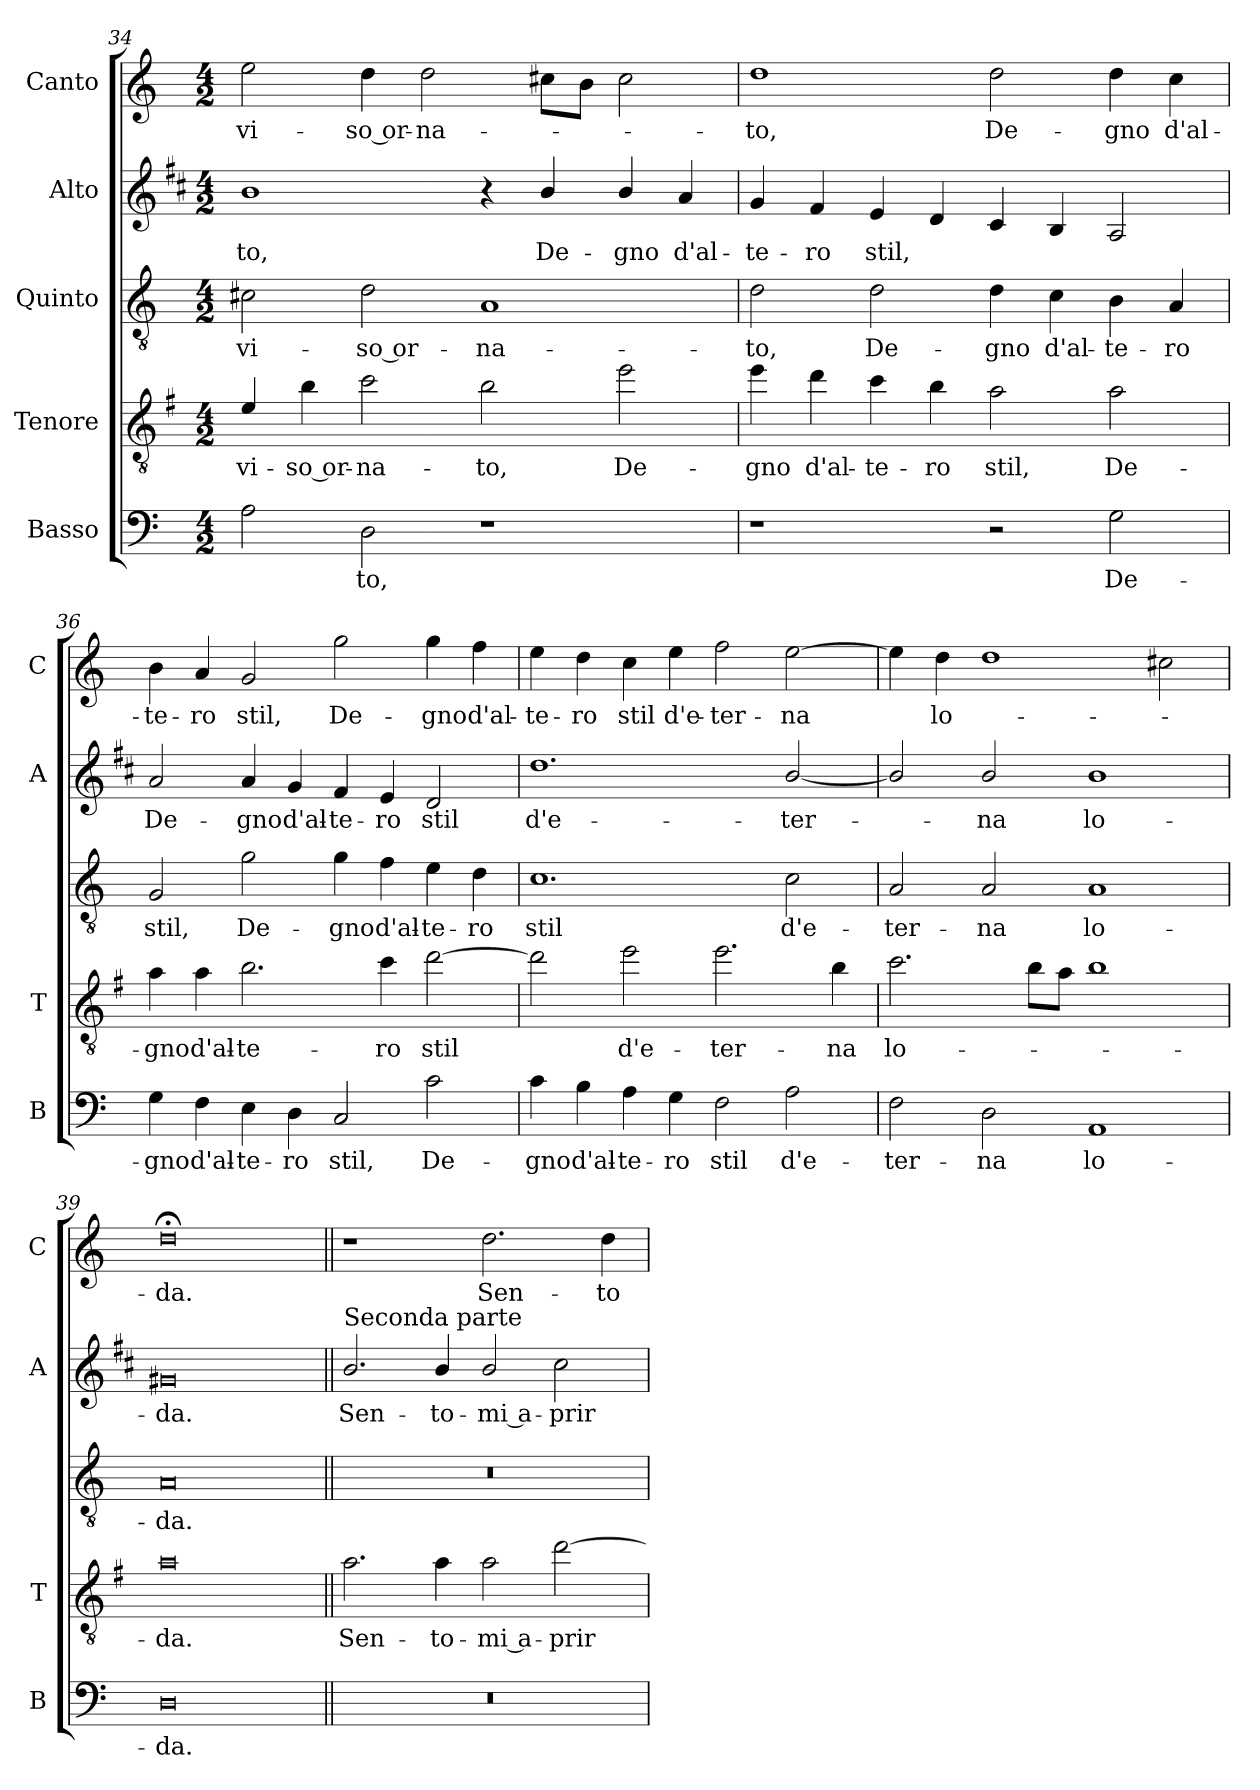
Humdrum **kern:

**kern	**text	**kern	**text	**kern	**text	**kern	**text	**kern	**text
*part5	*part5	*part4	*part4	*part3	*part3	*part2	*part2	*part1	*part1
*staff5	*staff5	*staff4	*staff4	*staff3	*staff3	*staff2	*staff2	*staff1	*staff1
*I"Basso	*	*I"Tenore	*	*I"Quinto	*	*I"Alto	*	*I"Canto	*
*I'B	*	*I'T	*	*	*	*I'A	*	*I'C	*
!!LO:PB:g=z
*clefF4	*	*clefGv2	*	*clefGv2	*	*clefG2	*	*clefG2	*
*	*	*ITrd4c7	*	*	*	*ITrd1c2	*	*	*
*k[]	*	*k[]	*	*k[]	*	*k[]	*	*k[]	*
*C:	*	*C:	*	*C:	*	*C:	*	*C:	*
*M4/2	*	*M4/2	*	*M4/2	*	*M4/2	*	*M4/2	*
=34	=34	=34	=34	=34	=34	=34	=34	=34	=34
!	!	!	!LO:LY:b	!	!LO:LY:b	!	!LO:LY:b	!	!LO:LY:b
2A\	.	4A/	vi-	2c#X\	vi-	1a	-to,	2ee\	vi-
!	!	!	!LO:LY:b	!	!	!	!	!	!
.	.	4e\	-so or-	.	.	.	.	.	.
!	!LO:LY:b	!	!LO:LY:b	!	!LO:LY:b	!	!	!	!LO:LY:b
2D\	-to,	2f\	-na-	2d\	-so or-	.	.	4dd\	-so or-
!	!	!	!	!	!	!	!	!	!LO:LY:b
.	.	.	.	.	.	.	.	2dd\	-na-
!	!	!	!LO:LY:b	!	!LO:LY:b	!	!	!	!
1r	.	2e\	-to,	1A	-na-	4r	.	.	.
!	!	!	!	!	!	!	!LO:LY:b	!	!
.	.	.	.	.	.	4a/	De-	8cc#X\L	.
.	.	.	.	.	.	.	.	8b\J	.
!	!	!	!LO:LY:b	!	!	!	!LO:LY:b	!	!
.	.	2a\	De-	.	.	4a/	-gno	2cc#\	.
!	!	!	!	!	!	!	!LO:LY:b	!	!
.	.	.	.	.	.	4g/	d'al-	.	.
=35	=35	=35	=35	=35	=35	=35	=35	=35	=35
!	!	!	!LO:LY:b	!	!LO:LY:b	!	!LO:LY:b	!	!LO:LY:b
1r	.	4a\	-gno	2d\	-to,	4f/	-te-	1dd	-to,
!	!	!	!LO:LY:b	!	!	!	!LO:LY:b	!	!
.	.	4g\	d'al-	.	.	4e/	-ro	.	.
!	!	!	!LO:LY:b	!	!LO:LY:b	!	!LO:LY:b	!	!
.	.	4f\	-te-	2d\	De-	4d/	stil,	.	.
!	!	!	!LO:LY:b	!	!	!	!	!	!
.	.	4e\	-ro	.	.	4c/	.	.	.
!	!	!	!LO:LY:b	!	!LO:LY:b	!	!	!	!LO:LY:b
2r	.	2d\	stil,	4d\	-gno	4B/	.	2dd\	De-
!	!	!	!	!	!LO:LY:b	!	!	!	!
.	.	.	.	4c\	d'al-	4A/	.	.	.
!	!LO:LY:b	!	!LO:LY:b	!	!LO:LY:b	!	!	!	!LO:LY:b
2G\	De-	2d\	De-	4B\	-te-	2G/	.	4dd\	-gno
!	!	!	!	!	!LO:LY:b	!	!	!	!LO:LY:b
.	.	.	.	4A/	-ro	.	.	4cc\	d'al-
=36	=36	=36	=36	=36	=36	=36	=36	=36	=36
!	!LO:LY:b	!	!LO:LY:b	!	!LO:LY:b	!	!LO:LY:b	!	!LO:LY:b
4G\	-gno	4d\	-gno	2G/	stil,	2g/	De-	4b\	-te-
!	!LO:LY:b	!	!LO:LY:b	!	!	!	!	!	!LO:LY:b
4F\	d'al-	4d\	d'al-	.	.	.	.	4a/	-ro
!	!LO:LY:b	!	!LO:LY:b	!	!LO:LY:b	!	!LO:LY:b	!	!LO:LY:b
4E\	-te-	2.e\	-te-	2g\	De-	4g/	-gno	2g/	stil,
!	!LO:LY:b	!	!	!	!	!	!LO:LY:b	!	!
4D\	-ro	.	.	.	.	4f/	d'al-	.	.
!	!LO:LY:b	!	!	!	!LO:LY:b	!	!LO:LY:b	!	!LO:LY:b
2C/	stil,	.	.	4g\	-gno	4e/	-te-	2gg\	De-
!	!	!	!LO:LY:b	!	!LO:LY:b	!	!LO:LY:b	!	!
.	.	4f\	-ro	4f\	d'al-	4d/	-ro	.	.
!	!LO:LY:b	!	!LO:LY:b	!	!LO:LY:b	!	!LO:LY:b	!	!LO:LY:b
2c\	De-	[2g\	stil	4e\	-te-	2c/	stil	4gg\	-gno
!	!	!	!	!	!LO:LY:b	!	!	!	!LO:LY:b
.	.	.	.	4d\	-ro	.	.	4ff\	d'al-
!!LO:LB:g=z
=37	=37	=37	=37	=37	=37	=37	=37	=37	=37
!	!LO:LY:b	!	!	!	!LO:LY:b	!	!LO:LY:b	!	!LO:LY:b
4c\	-gno	2g\]	.	1.c	stil	1.cc	d'e-	4ee\	-te-
!	!LO:LY:b	!	!	!	!	!	!	!	!LO:LY:b
4B\	d'al-	.	.	.	.	.	.	4dd\	-ro
!	!LO:LY:b	!	!LO:LY:b	!	!	!	!	!	!LO:LY:b
4A\	-te-	2a\	d'e-	.	.	.	.	4cc\	stil
!	!LO:LY:b	!	!	!	!	!	!	!	!LO:LY:b
4G\	-ro	.	.	.	.	.	.	4ee\	d'e-
!	!LO:LY:b	!	!LO:LY:b	!	!	!	!	!	!LO:LY:b
2F\	stil	2.a\	-ter-	.	.	.	.	2ff\	-ter-
!	!LO:LY:b	!	!	!	!LO:LY:b	!	!LO:LY:b	!	!LO:LY:b
2A\	d'e-	.	.	2c\	d'e-	[2a/	-ter-	[2ee\	-na
!	!	!	!LO:LY:b	!	!	!	!	!	!
.	.	4e\	-na	.	.	.	.	.	.
=38	=38	=38	=38	=38	=38	=38	=38	=38	=38
!	!LO:LY:b	!	!LO:LY:b	!	!LO:LY:b	!	!	!	!
2F\	-ter-	2.f\	lo-	2A/	-ter-	2a/]	.	4ee\]	.
!	!	!	!	!	!	!	!	!	!LO:LY:b
.	.	.	.	.	.	.	.	4dd\	lo-
!	!LO:LY:b	!	!	!	!LO:LY:b	!	!LO:LY:b	!	!
2D\	-na	.	.	2A/	-na	2a/	-na	1dd	.
.	.	8e\L	.	.	.	.	.	.	.
.	.	8d\J	.	.	.	.	.	.	.
!	!LO:LY:b	!	!	!	!LO:LY:b	!	!LO:LY:b	!	!
1AA	lo-	1e	.	1A	lo-	1a	lo-	.	.
.	.	.	.	.	.	.	.	2cc#X\	.
=39	=39	=39	=39	=39	=39	=39	=39	=39	=39
!	!LO:LY:b	!	!LO:LY:b	!	!LO:LY:b	!	!LO:LY:b	!	!LO:LY:b
0D	-da.	0d	-da.	0A	-da.	0f#X	-da.	0dd;<	-da.
=40||	=40||	=40||	=40||	=40||	=40||	=40||	=40||	=40||	=40||
!	!	!	!	!	!	!LO:TX:a:t=Seconda parte	!	!	!
!	!	!	!LO:LY:b	!	!	!	!LO:LY:b	!	!
0r	.	2.d\	Sen-	0r	.	2.a/	Sen-	1r	.
!	!	!	!LO:LY:b	!	!	!	!LO:LY:b	!	!
.	.	4d\	-to-	.	.	4a/	-to-	.	.
!	!	!	!LO:LY:b	!	!	!	!LO:LY:b	!	!LO:LY:b
.	.	2d\	-mi a-	.	.	2a/	-mi a-	2.dd\	Sen-
!	!	!	!LO:LY:b	!	!	!	!LO:LY:b	!	!
.	.	[2g\	-prir-	.	.	2b\	-prir-	.	.
!	!	!	!	!	!	!	!	!	!LO:LY:b
.	.	.	.	.	.	.	.	4dd\	-to-
=	=	=	=	=	=	=	=	=	=
*-	*-	*-	*-	*-	*-	*-	*-	*-	*-
